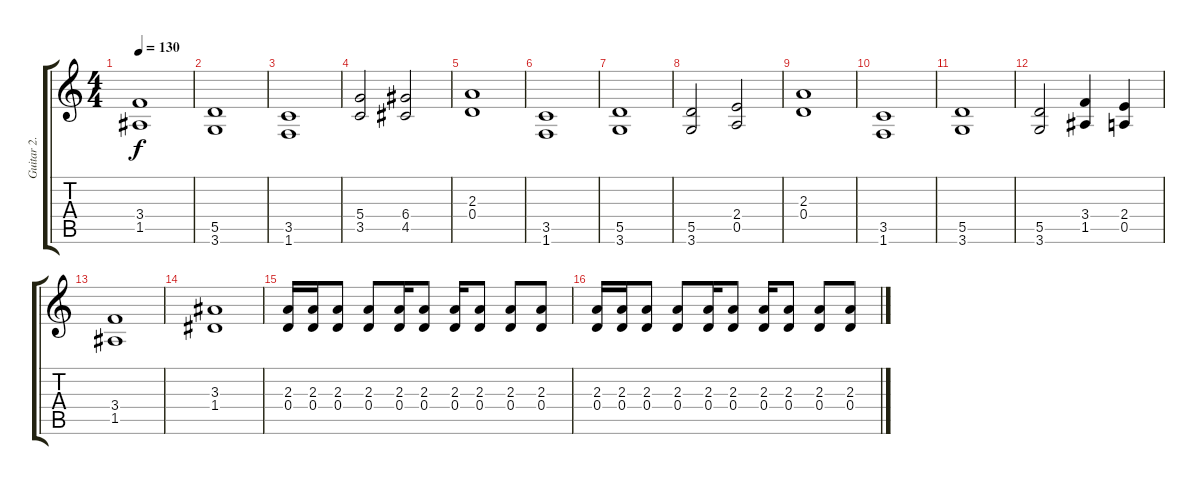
\track ("Guitar 2." "Guitar 2.") {instrument overdrivenguitar}
\staff {score tabs}
\tuning (E4 B3 G3 D3 A2 E2) {hide}
\ts (4 4)
\tempo 130
\clef g2
\ks c
(3.4 1.5).1{dy f} |
(5.5 3.6).1 |
(3.5 1.6).1 |
(5.4 3.5).2 (6.4 4.5).2 |
(2.3 0.4).1 |
(3.5 1.6).1 |
(5.5 3.6).1 |
(5.5 3.6).2 (2.4 0.5).2 |
(2.3 0.4).1 |
(3.5 1.6).1 |
(5.5 3.6).1 |
(5.5 3.6).2 (3.4 1.5).4 (2.4 0.5).4 |
(3.4 1.5).1 |
(3.3 1.4).1 |
(2.3 0.4).16 (2.3 0.4).16 (2.3 0.4).8 (2.3 0.4).8 (2.3 0.4).16 (2.3 0.4).8 (2.3 0.4).16 (2.3 0.4).8 (2.3 0.4).8 (2.3 0.4).8 |
(2.3 0.4).16 (2.3 0.4).16 (2.3 0.4).8 (2.3 0.4).8 (2.3 0.4).16 (2.3 0.4).8 (2.3 0.4).16 (2.3 0.4).8 (2.3 0.4).8 (2.3 0.4).8
